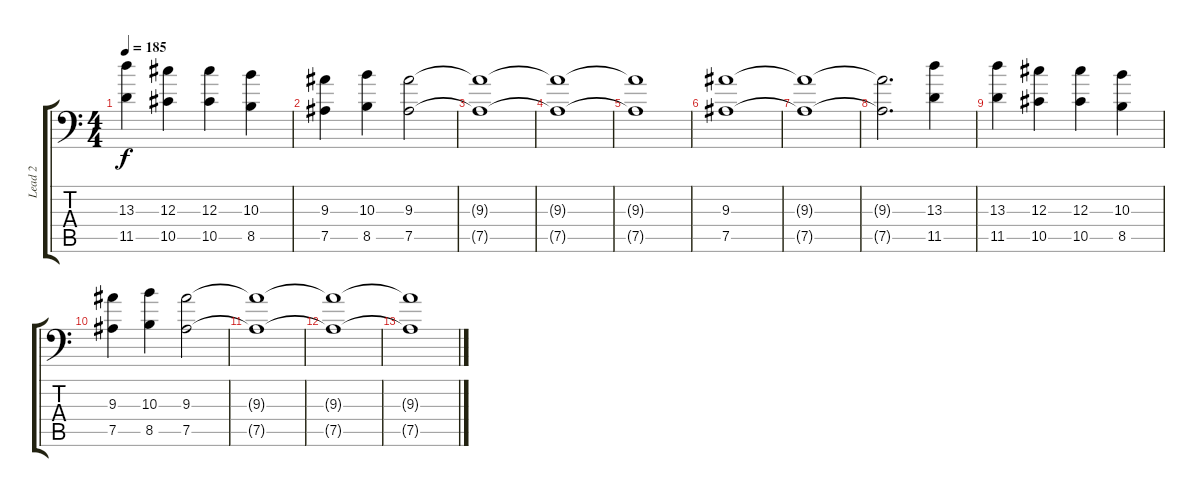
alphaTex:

\track ("Lead 2" "Lead 2") {instrument overdrivenguitar}
\staff {score tabs}
\tuning (Bb3 F3 Db3 Ab2 Eb2 Bb1) {hide}
\ts (4 4)
\tempo 185
\clef f4
\ks c
(13.3 11.5).4{dy f} (12.3 10.5).4 (12.3 10.5).4 (10.3 8.5).4 |
(9.3 7.5).4 (10.3 8.5).4 (9.3 7.5).2 |
(9.3{t} 7.5{t}).1 |
(9.3{t} 7.5{t}).1 |
(9.3{t} 7.5{t}).1 |
(9.3 7.5).1 |
(9.3{t} 7.5{t}).1 |
(9.3{t} 7.5{t}).2{d} (13.3 11.5).4 |
(13.3 11.5).4 (12.3 10.5).4 (12.3 10.5).4 (10.3 8.5).4 |
(9.3 7.5).4 (10.3 8.5).4 (9.3 7.5).2 |
(9.3{t} 7.5{t}).1 |
(9.3{t} 7.5{t}).1 |
(9.3{t} 7.5{t}).1
